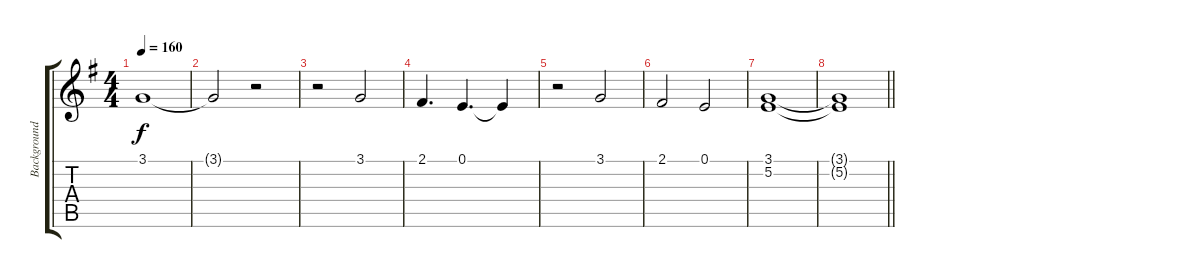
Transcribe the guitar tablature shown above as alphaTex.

\track ("Background Vocal" "Background") {instrument stringensemble1}
\staff {score tabs}
\tuning (E4 B3 G3 D3 A2 E2) {hide}
\ts (4 4)
\tempo 160
\clef g2
\ks g
3.1.1{dy f} |
3.1{t}.2 r.2 |
r.2 3.1.2 |
2.1.4{d} 0.1.4{d} 0.1{t}.4 |
r.2 3.1.2 |
2.1.2 0.1.2 |
(3.1 5.2).1 |
\barLineRight lightlight
(3.1{t} 5.2{t}).1
